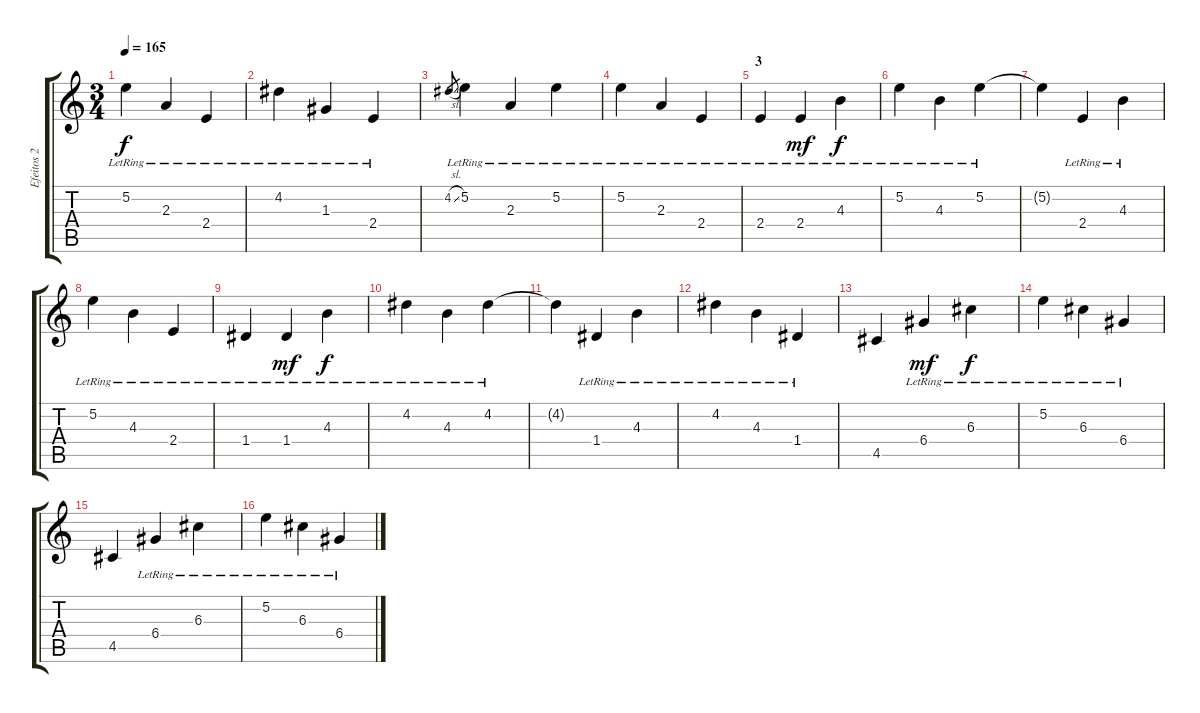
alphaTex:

\track ("Efeitos 2" "Efeitos 2") {instrument distortionguitar}
\staff {score tabs}
\tuning (E4 B3 G3 D3 A2 E2) {hide}
\ts (3 4)
\tempo 165
\clef g2
\ks c
5.2{lr}.4{dy f} 2.3{lr}.4 2.4{lr}.4 |
4.2{lr}.4 1.3{lr}.4 2.4{lr}.4 |
4.2{sl}.8{gr} 5.2{lr}.4 2.3{lr}.4 5.2{lr}.4 |
5.2{lr}.4 2.3{lr}.4 2.4{lr}.4 |
\section ("" "3")
2.4{lr}.4 2.4{lr}.4{dy mf} 4.3{lr}.4{dy f} |
5.2{lr}.4 4.3{lr}.4 5.2{lr}.4 |
5.2{t}.4 2.4{lr}.4 4.3{lr}.4 |
5.2{lr}.4 4.3{lr}.4 2.4{lr}.4 |
1.4{lr}.4 1.4{lr}.4{dy mf} 4.3{lr}.4{dy f} |
4.2{lr}.4 4.3{lr}.4 4.2{lr}.4 |
4.2{t}.4 1.4{lr}.4 4.3{lr}.4 |
4.2{lr}.4 4.3{lr}.4 1.4{lr}.4 |
4.5.4 6.4{lr}.4{dy mf} 6.3{lr}.4{dy f} |
5.2{lr}.4 6.3{lr}.4 6.4{lr}.4 |
4.5.4 6.4{lr}.4 6.3{lr}.4 |
5.2{lr}.4 6.3{lr}.4 6.4{lr}.4
